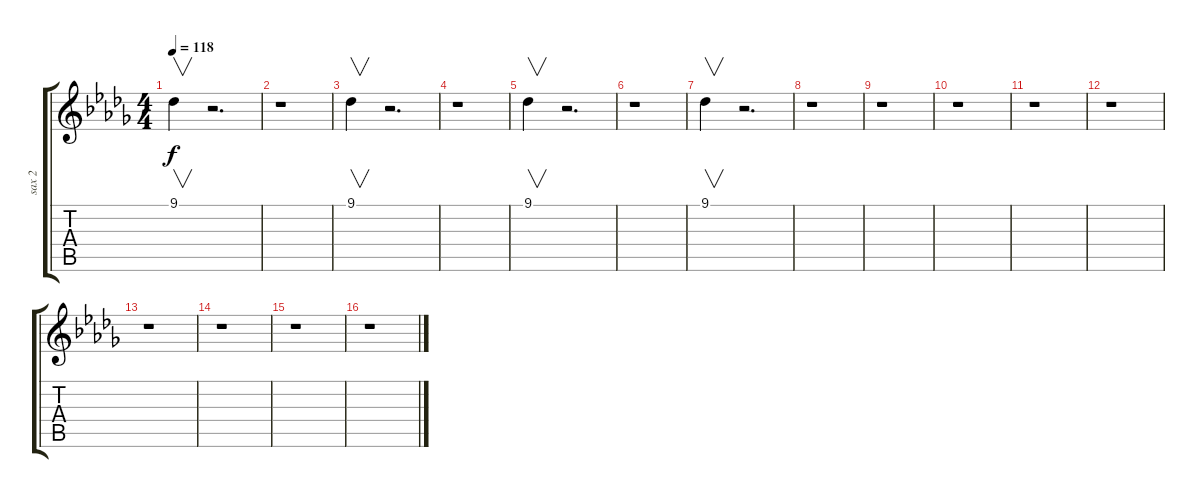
\track ("sax 2" "sax 2") {instrument altosax}
\staff {score tabs}
\tuning (E4 B3 G3 D3 A2 E2) {hide}
\ts (4 4)
\tempo 118
\clef g2
\ks db
9.1.4{v dy f} r.2{d} |
r.1 |
9.1.4{v} r.2{d} |
r.1 |
9.1.4{v} r.2{d} |
r.1 |
9.1.4{v} r.2{d} |
r.1 |
r.1 |
r.1 |
r.1 |
r.1 |
r.1 |
r.1 |
r.1 |
r.1
